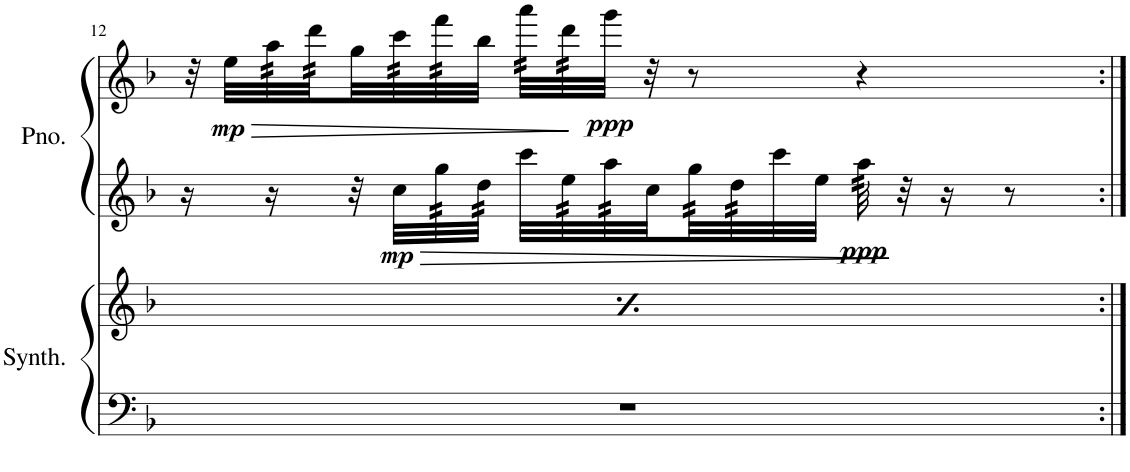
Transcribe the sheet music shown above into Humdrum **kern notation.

**kern	**kern	**kern	**kern	**dynam
*part2	*part2	*part1	*part1	*part1
*staff4	*staff3	*staff2	*staff1	*staff1/2
*I"Effect Synthesiser	*	*I"Piano	*	*
*I'Synth.	*	*I'Pno.	*	*
!!LO:PB:g=z
*clefF4	*clefG2	*clefG2	*clefG2	*
*k[b-]	*k[b-]	*k[b-]	*k[b-]	*
*M3/4	*M3/4	*M3/4	*M3/4	*
=12	=12	=12	=12	=12
2.r	8ff\L	16r	32r	.
!	!	!	!	!LO:HP:b
!	!	!	!	!LO:DY:n=1:b
.	.	.	32ee\LLL	> mp
*	*	*	*tremolo	*
.	.	16r	128aa\	.
.	.	.	128aa\	.
.	.	.	128aa\	.
.	.	.	128aa\	.
.	.	.	128ddd\	.
.	.	.	128ddd\	.
.	.	.	128ddd\	.
.	.	.	128ddd\	.
*	*	*	*Xtremolo	*
.	8f\J	32r	32gg\	.
!	!	!	!	!LO:DY:n=2:b=2
*	*	*	*tremolo	*
.	.	32cc\LLL	128ccc\	mp
.	.	.	128ccc\	.
.	.	.	128ccc\	.
.	.	.	128ccc\	.
*	*	*tremolo	*	*
.	.	128gg\	128fff\	.
.	.	128gg\	128fff\	.
.	.	128gg\	128fff\	.
.	.	128gg\	128fff\	.
*	*	*	*Xtremolo	*
.	.	128dd\	32bb-\JJJ	.
.	.	128dd\	.	.
.	.	128dd\	.	.
.	.	128dd\JJJJJ	.	.
*	*	*Xtremolo	*	*
*	*	*	*tremolo	*
.	4r	32ccc\LLL	128aaa\LLLLL	.
.	.	.	128aaa\	.
.	.	.	128aaa\	.
.	.	.	128aaa\	.
*	*	*tremolo	*	*
.	.	128ee\	128ddd\	.
.	.	128ee\	128ddd\	.
.	.	128ee\	128ddd\	.
.	.	128ee\	128ddd\	.
*	*	*	*Xtremolo	*
!	!	!	!	!LO:DY:n=3:b
.	.	128aa\	32ggg\JJJ	ppp
.	.	128aa\	.	.
.	.	128aa\	.	.
.	.	128aa\	.	.
*	*	*Xtremolo	*	*
.	.	32cc\	32r	]
*	*	*tremolo	*	*
.	.	128gg\	8r	.
.	.	128gg\	.	.
.	.	128gg\	.	.
.	.	128gg\	.	.
.	.	128dd\	.	.
.	.	128dd\	.	.
.	.	128dd\	.	.
.	.	128dd\	.	.
*	*	*Xtremolo	*	*
.	.	32ccc\	.	.
.	.	32ee\JJJ	.	.
!	!	!	!	!LO:DY:n=4:b=2
*	*	*tremolo	*	*
.	8r	128aa\	4r	ppp
.	.	128aa\	.	.
.	.	128aa\	.	.
.	.	128aa\	.	.
*	*	*Xtremolo	*	*
.	.	32r	.	.
.	.	16r	.	.
.	8f/	8r	.	.
=:|!	=:|!	=:|!	=:|!	=:|!
*-	*-	*-	*-	*-
